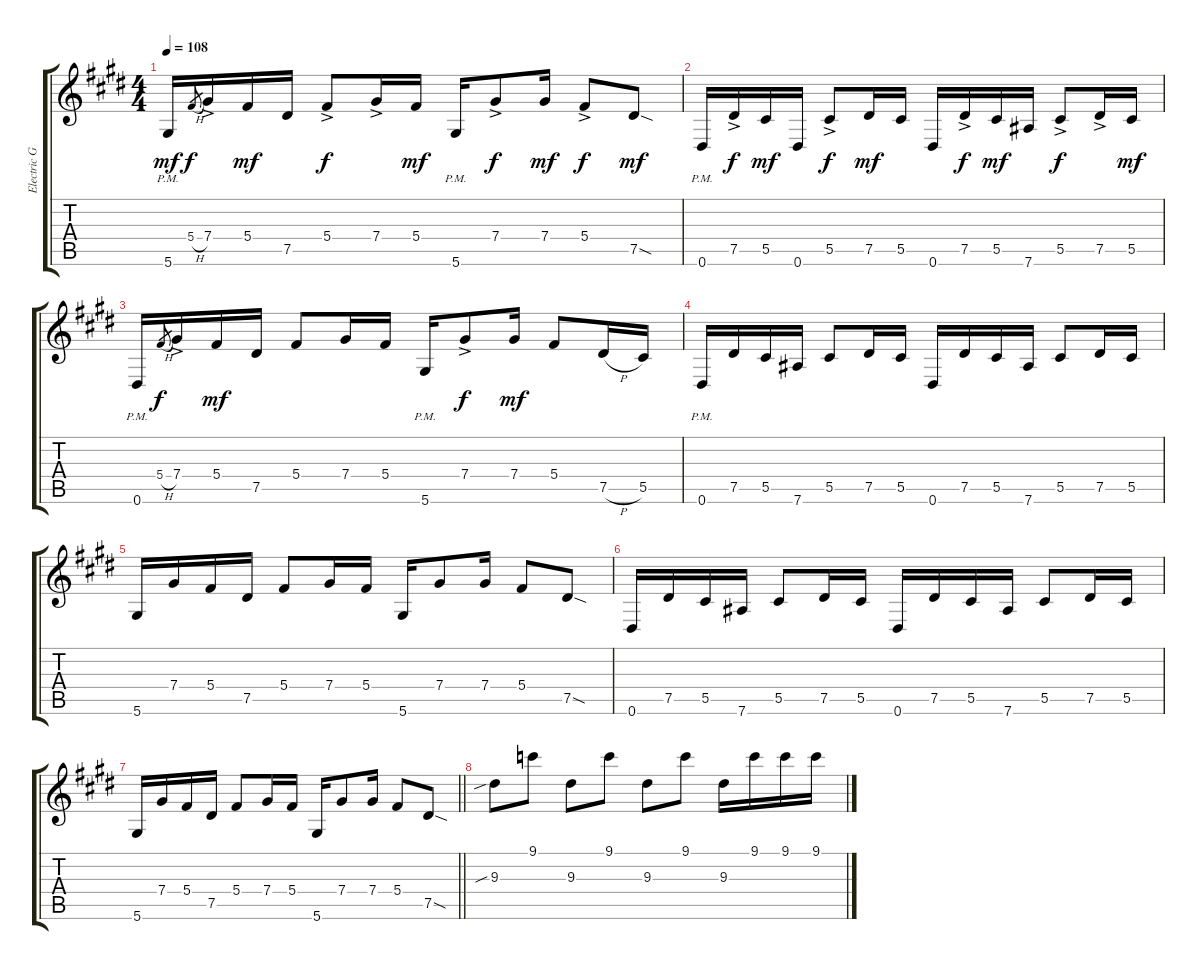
\track ("Electric Guitar 1" "Electric G") {instrument electricguitarclean}
\staff {score tabs}
\tuning (Eb4 Bb3 Gb3 Db3 Ab2 Eb2) {hide}
\ts (4 4)
\tempo 108
\clef g2
\ks c#minor
5.6{pm}.16{dy mf} 5.4{h}.8{gr dy f} 7.4{ac}.16 5.4.16{dy mf} 7.5.16 5.4{ac}.8{dy f} 7.4{ac}.16 5.4.16{dy mf} 5.6{pm}.16 7.4{ac}.8{dy f} 7.4.16{dy mf} 5.4{ac}.8{dy f} 7.5{sod}.8{dy mf} |
\ks e
0.6{pm}.16 7.5{ac}.16{dy f} 5.5.16{dy mf} 0.6.16 5.5{ac}.8{dy f} 7.5.16{dy mf} 5.5.16 0.6.16 7.5{ac}.16{dy f} 5.5.16{dy mf} 7.6.16 5.5{ac}.8{dy f} 7.5{ac}.16 5.5.16{dy mf} |
\ks c#minor
0.6{pm}.16 5.4{h}.8{gr dy f} 7.4{ac}.16 5.4.16{dy mf} 7.5.16 5.4.8 7.4.16 5.4.16 5.6{pm}.16 7.4{ac}.8{dy f} 7.4.16{dy mf} 5.4.8 7.5{h}.16 5.5.16 |
\ks e
0.6{pm}.16 7.5.16 5.5.16 7.6.16 5.5.8 7.5.16 5.5.16 0.6.16 7.5.16 5.5.16 7.6.16 5.5.8 7.5.16 5.5.16 |
\ks c#minor
5.6.16 7.4.16 5.4.16 7.5.16 5.4.8 7.4.16 5.4.16 5.6.16 7.4.8 7.4.16 5.4.8 7.5{sod}.8 |
\ks e
0.6.16 7.5.16 5.5.16 7.6.16 5.5.8 7.5.16 5.5.16 0.6.16 7.5.16 5.5.16 7.6.16 5.5.8 7.5.16 5.5.16 |
\barLineRight lightlight
\ks c#minor
5.6.16 7.4.16 5.4.16 7.5.16 5.4.8 7.4.16 5.4.16 5.6.16 7.4.8 7.4.16 5.4.8 7.5{sod}.8 |
\ks e
9.3{sib}.8 9.1.8 9.3.8 9.1.8 9.3.8 9.1.8 9.3.16 9.1.16 9.1.16 9.1.16
